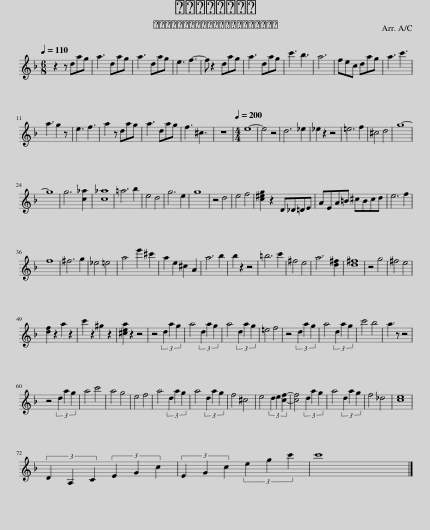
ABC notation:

X:1
L:1/8
Q:1/4=110
M:6/8
I:linebreak $
K:F
V:1 treble
V:1
 z2 z dag | a3 dag | a3 dag | e3 f3- | f z2 dag | %5
 a3 dag | c'3 b3 | a6 | fec dag | a3 c'3 |$ %10
 a3 g2 z | e3 f3 | a2 z dag | a3 dag | f3 ^c3 | %15
 z6 |[M:4/4][Q:1/4=200] e8- | e4 z4 | d6 _e2 | _e2 z2 z4 | %20
 =e6 f2 | ^c4 d4 | g8- |$ g8 | g6 [c_a]2 | %25
 [c_a]8 | =a6 b2 | e4 d4 | g6 e2 | g8 | %30
 z4 d4 | e4 f4 | [c^eg]2 z2 D_D=DE | AEA=B ^cBcd | e6 f2 |$ %35
 f8 | ^f6 g2 | _e4 =e4 | a4 e'2 ^c'2 | a2 e2 ^c2 A2 | %40
 a6 b2 | b2 z2 z4 | =b6 c'2 | ^f4 e4 | a6 [d^f]2 | %45
 [d^f]8 | z4 g4 | ^f4 e4 |$ [df]2 z2 a2 z2 | c'2 z2 ^g2 z2 | %50
 [^cea]2 z2 z4 | z4 (3d2 a2 g2 | a4 (3d2 a2 g2 | a4 (3d2 a2 g2 | =e4 f4 | %55
 z4 (3d2 a2 g2 | a4 (3d2 a2 g2 | c'4 b4 | a3 z z4 |$ z4 (3d2 a2 g2 | %60
 a4 c'4 | a4 g4 | e4 f4 | a4 (3d2 a2 g2 | a4 (3d2 a2 g2 | %65
 f4 ^c4 | e4 (3d2 e2 [cf]2- | [cf]4 (3d2 a2 g2 | a4 (3d2 a2 g2 | f4 _d4 | %70
 [ce]8 |$ (3D2 A,2 C2 (3E2 G2 c2 | (3E2 G2 c2 (3e2 g2 c'2 | c'8 |] %74
